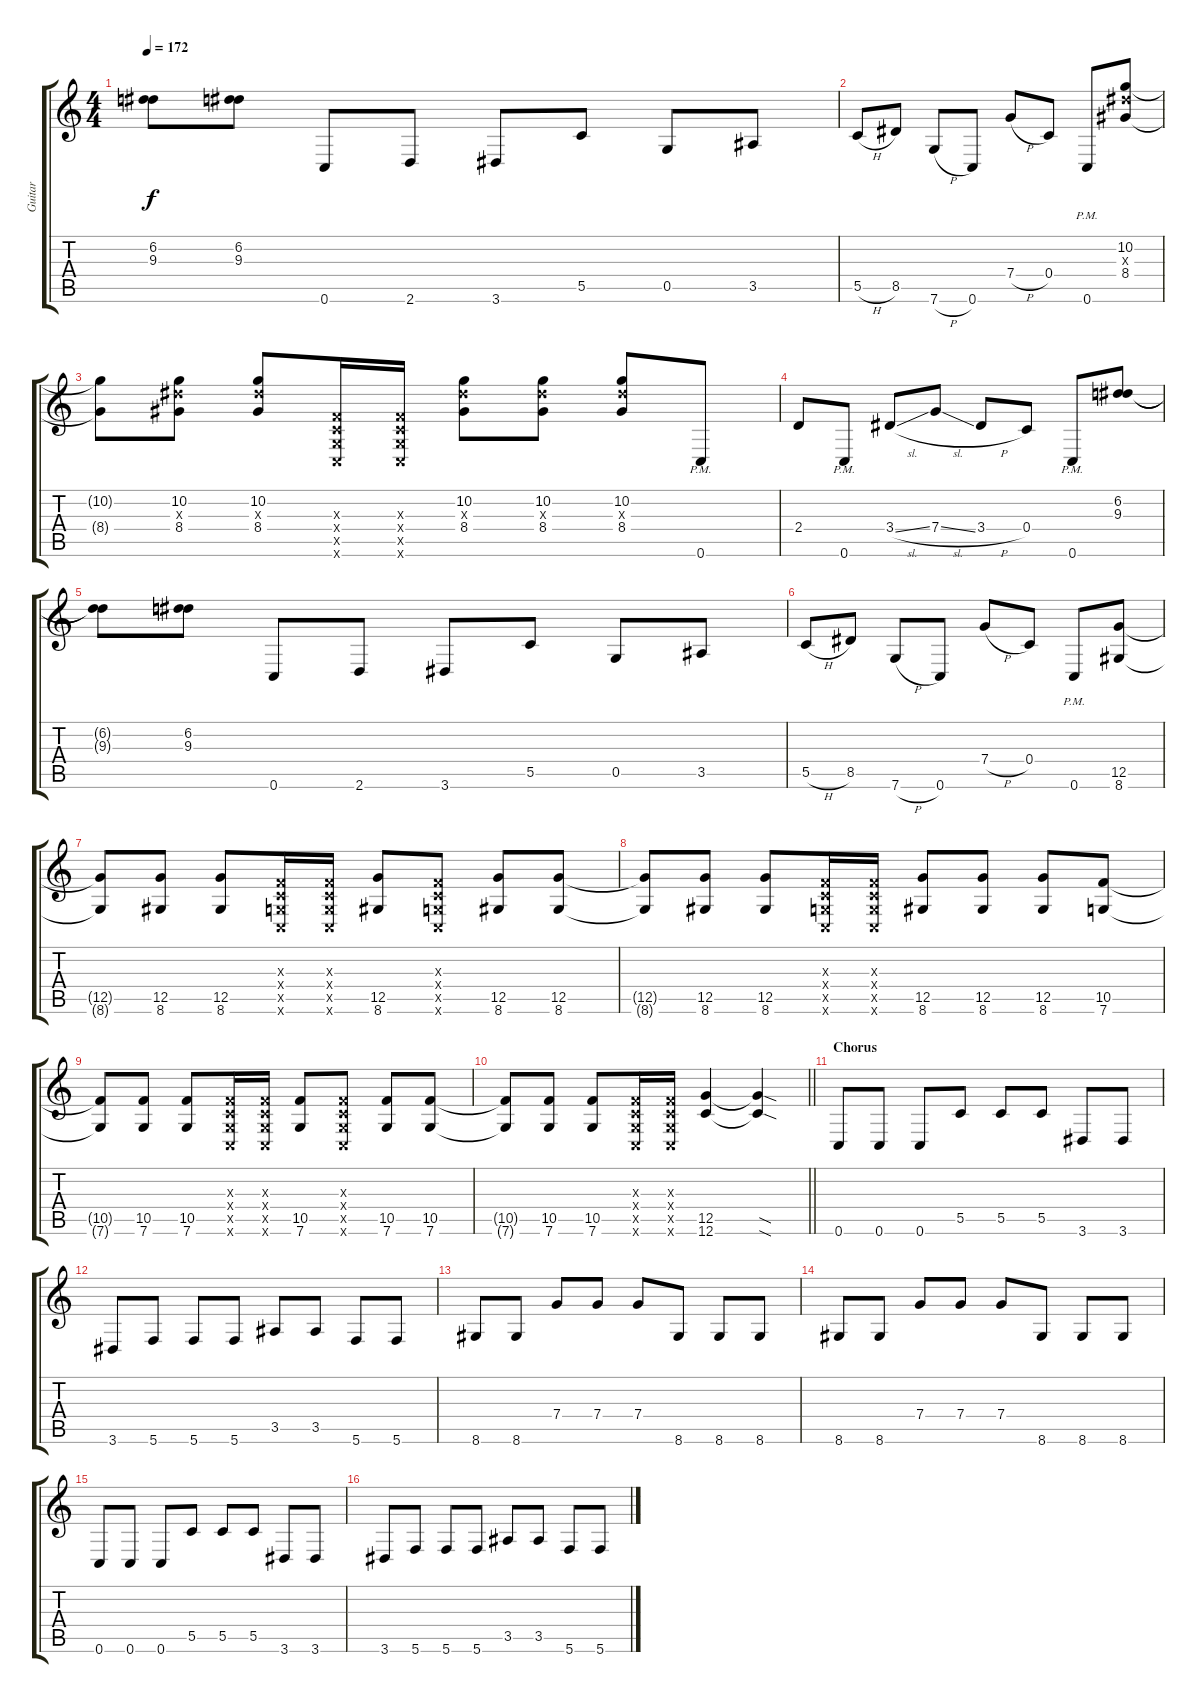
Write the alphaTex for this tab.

\track ("Guitar" "Guitar") {instrument distortionguitar}
\staff {score tabs}
\tuning (D4 A3 F3 C3 G2 C2) {hide}
\ts (4 4)
\tempo 172
\clef g2
\ks c
(6.2{t} 9.3{t}).8{dy f} (6.2 9.3).8 0.6.8 2.6.8 3.6.8 5.5.8 0.5.8 3.5.8 |
5.5{h}.8 8.5.8 7.6{h}.8 0.6.8 7.4{h}.8 0.4.8 0.6{pm}.8 (10.2 10.3{x} 8.4).8 |
(10.2{t} 8.4{t}).8 (10.2 10.3{x} 8.4).8 (10.2 10.3{x} 8.4).8 (0.3{x} 0.4{x} 0.5{x} 0.6{x}).16 (0.3{x} 0.4{x} 0.5{x} 0.6{x}).16 (10.2 10.3{x} 8.4).8 (10.2 10.3{x} 8.4).8 (10.2 10.3{x} 8.4).8 0.6{pm}.8 |
2.4.8 0.6{pm}.8 3.4{sl}.8 7.4{sl}.8 3.4{h}.8 0.4.8 0.6{pm}.8 (6.2 9.3).8 |
(6.2{t} 9.3{t}).8 (6.2 9.3).8 0.6.8 2.6.8 3.6.8 5.5.8 0.5.8 3.5.8 |
5.5{h}.8 8.5.8 7.6{h}.8 0.6.8 7.4{h}.8 0.4.8 0.6{pm}.8 (12.5 8.6).8 |
(12.5{t} 8.6{t}).8 (12.5 8.6).8 (12.5 8.6).8 (0.3{x} 0.4{x} 0.5{x} 0.6{x}).16 (0.3{x} 0.4{x} 0.5{x} 0.6{x}).16 (12.5 8.6).8 (0.3{x} 0.4{x} 0.5{x} 0.6{x}).8 (12.5 8.6).8 (12.5 8.6).8 |
(12.5{t} 8.6{t}).8 (12.5 8.6).8 (12.5 8.6).8 (0.3{x} 0.4{x} 0.5{x} 0.6{x}).16 (0.3{x} 0.4{x} 0.5{x} 0.6{x}).16 (12.5 8.6).8 (12.5 8.6).8 (12.5 8.6).8 (10.5 7.6).8 |
(10.5{t} 7.6{t}).8 (10.5 7.6).8 (10.5 7.6).8 (0.3{x} 0.4{x} 0.5{x} 0.6{x}).16 (0.3{x} 0.4{x} 0.5{x} 0.6{x}).16 (10.5 7.6).8 (0.3{x} 0.4{x} 0.5{x} 0.6{x}).8 (10.5 7.6).8 (10.5 7.6).8 |
\barLineRight lightlight
(10.5{t} 7.6{t}).8 (10.5 7.6).8 (10.5 7.6).8 (0.3{x} 0.4{x} 0.5{x} 0.6{x}).16 (0.3{x} 0.4{x} 0.5{x} 0.6{x}).16 (12.5 12.6).4 (12.5{sod t} 12.6{sod t}).4 |
\section ("" "Chorus")
0.6.8 0.6.8 0.6.8 5.5.8 5.5.8 5.5.8 3.6.8 3.6.8 |
3.6.8 5.6.8 5.6.8 5.6.8 3.5.8 3.5.8 5.6.8 5.6.8 |
8.6.8 8.6.8 7.4.8 7.4.8 7.4.8 8.6.8 8.6.8 8.6.8 |
8.6.8 8.6.8 7.4.8 7.4.8 7.4.8 8.6.8 8.6.8 8.6.8 |
0.6.8 0.6.8 0.6.8 5.5.8 5.5.8 5.5.8 3.6.8 3.6.8 |
3.6.8 5.6.8 5.6.8 5.6.8 3.5.8 3.5.8 5.6.8 5.6.8
